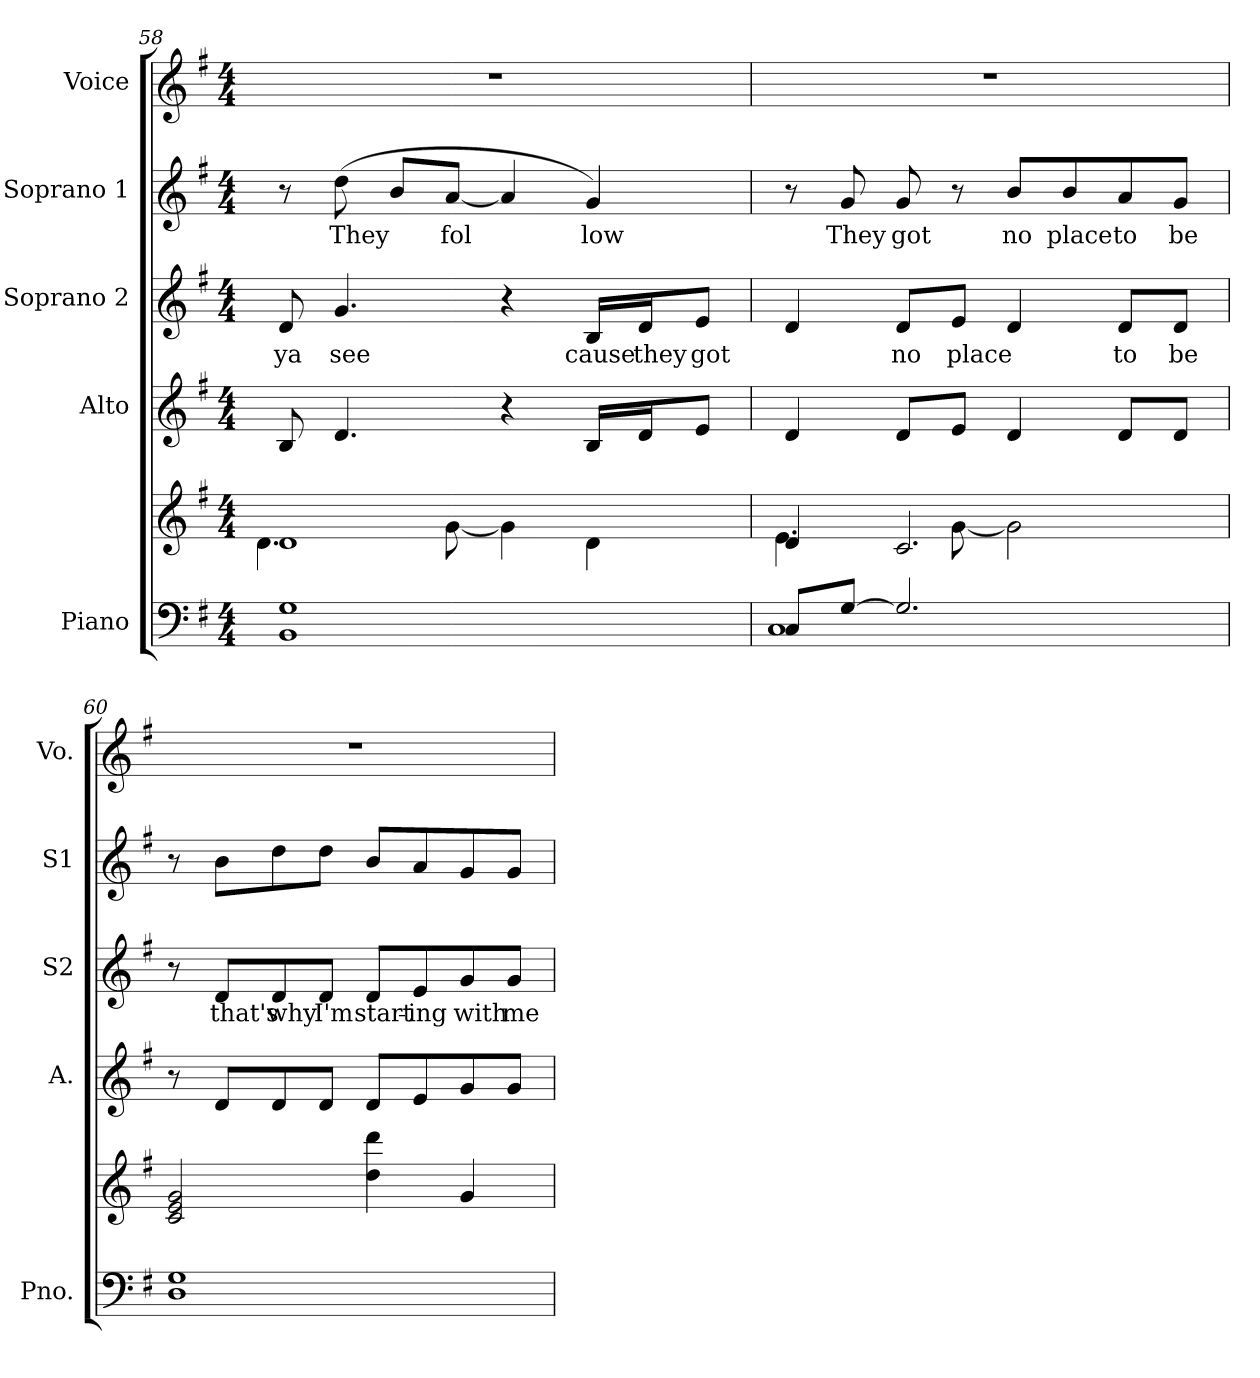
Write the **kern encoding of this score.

**kern	**kern	**kern	**kern	**text	**kern	**text	**kern
*part5	*part5	*part4	*part3	*part3	*part2	*part2	*part1
*staff6	*staff5	*staff4	*staff3	*staff3	*staff2	*staff2	*staff1
*I"Piano	*	*I"Alto	*I"Soprano 2	*	*I"Soprano 1	*	*I"Voice
*I'Pno.	*	*I'A.	*I'S2	*	*I'S1	*	*I'Vo.
*clefF4	*clefG2	*clefG2	*clefG2	*	*clefG2	*	*clefG2
*k[f#]	*k[f#]	*k[f#]	*k[f#]	*	*k[f#]	*	*k[f#]
*G:	*G:	*G:	*G:	*	*G:	*	*G:
*M4/4	*M4/4	*M4/4	*M4/4	*	*M4/4	*	*M4/4
=58	=58	=58	=58	=58	=58	=58	=58
*	*^	*	*	*	*	*	*
!	!	!	!	!	!LO:LY:b:color=#000000	!	!	!
1BBi 1Gi	1di	4.di\	8Bi/	8di/	ya	8r	.	1r
!	!	!	!	!	!LO:LY:b:color=#000000	!	!	!
!	!	!	!	!	!	!	!LO:LY:b:color=#000000	!
.	.	.	4.di/	4.gi/	see	(8ddi\	They	.
.	.	.	.	.	.	8bi/L	.	.
!	!	!	!	!	!	!	!LO:LY:b:color=#000000	!
.	.	[8gi\	.	.	.	[8ai/J	fol	.
.	.	4gi\]	4r	4r	.	4ai/]	.	.
!	!	!	!	!	!LO:LY:b:color=#000000	!	!	!
!	!	!	!	!	!	!	!LO:LY:b:color=#000000	!
.	.	4di\	16Bi/LL	16Bi/LL	cause	4gi/)	low	.
!	!	!	!	!	!LO:LY:b:color=#000000	!	!	!
.	.	.	16di/J	16di/J	they	.	.	.
!	!	!	!	!	!LO:LY:b:color=#000000	!	!	!
.	.	.	8ei/J	8ei/J	got	.	.	.
=59	=59	=59	=59	=59	=59	=59	=59	=59
*^	*	*	*	*	*	*	*	*
8Ci/L	1Ci	4di/	4.ei\	4di/	4di/	.	8r	.	1r
!	!	!	!	!	!	!	!	!LO:LY:b:color=#000000	!
[8Gi/J	.	.	.	.	.	.	8gi/	They	.
!	!	!	!	!	!	!LO:LY:b:color=#000000	!	!	!
!	!	!	!	!	!	!	!	!LO:LY:b:color=#000000	!
2.Gi/]	.	2.ci/	.	8di/L	8di/L	no	8gi/	got	.
!	!	!	!	!	!	!LO:LY:b:color=#000000	!	!	!
.	.	.	[8gi\	8ei/J	8ei/J	place	8r	.	.
!	!	!	!	!	!	!	!	!LO:LY:b:color=#000000	!
.	.	.	2gi\]	4di/	4di/	.	8bi/L	no	.
!	!	!	!	!	!	!	!	!LO:LY:b:color=#000000	!
.	.	.	.	.	.	.	8bi/	place	.
!	!	!	!	!	!	!LO:LY:b:color=#000000	!	!	!
!	!	!	!	!	!	!	!	!LO:LY:b:color=#000000	!
.	.	.	.	8di/L	8di/L	to	8ai/	to	.
!	!	!	!	!	!	!LO:LY:b:color=#000000	!	!	!
!	!	!	!	!	!	!	!	!LO:LY:b:color=#000000	!
.	.	.	.	8di/J	8di/J	be	8gi/J	be	.
*v	*v	*	*	*	*	*	*	*	*
*	*v	*v	*	*	*	*	*	*
!!LO:PB:g=z
=60	=60	=60	=60	=60	=60	=60	=60
1Di 1Gi	2ci/ 2ei 2gi	8r	8r	.	8r	.	1r
!	!	!	!	!LO:LY:b:color=#000000	!	!	!
.	.	8di/L	8di/L	that's	8bi\L	.	.
!	!	!	!	!LO:LY:b:color=#000000	!	!	!
.	.	8di/	8di/	why	8ddi\	.	.
!	!	!	!	!LO:LY:b:color=#000000	!	!	!
.	.	8di/J	8di/J	I'm	8ddi\J	.	.
!	!	!	!	!LO:LY:b:color=#000000	!	!	!
.	4ddi\ 4dddi	8di/L	8di/L	start-	8bi/L	.	.
!	!	!	!	!LO:LY:b:color=#000000	!	!	!
.	.	8ei/	8ei/	-ing	8ai/	.	.
!	!	!	!	!LO:LY:b:color=#000000	!	!	!
.	4gi/	8gi/	8gi/	with	8gi/	.	.
!	!	!	!	!LO:LY:b:color=#000000	!	!	!
.	.	8gi/J	8gi/J	me	8gi/J	.	.
=	=	=	=	=	=	=	=
*-	*-	*-	*-	*-	*-	*-	*-
